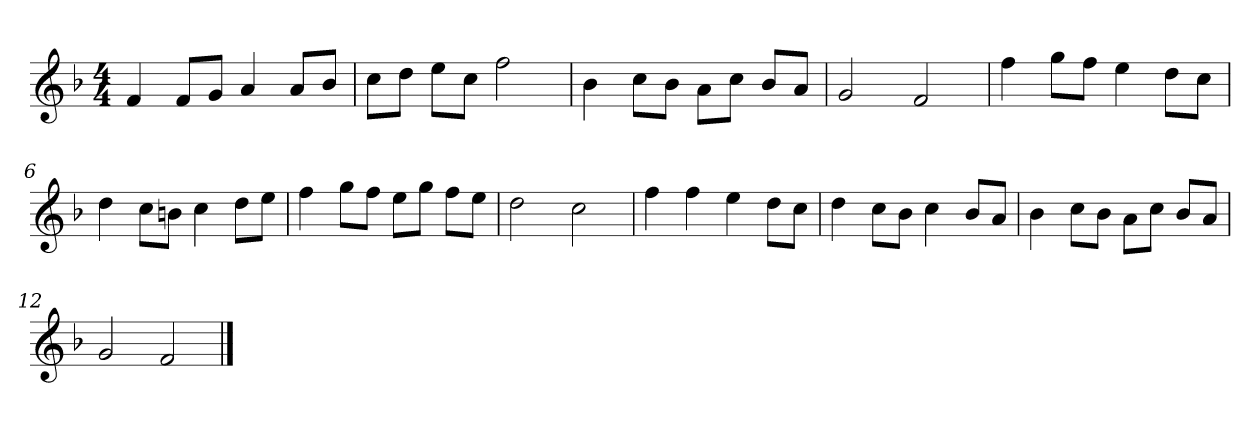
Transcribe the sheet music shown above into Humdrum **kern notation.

**kern
*part1
*staff1
*k[b-]
*M4/4
*MM120
=1
4f
8fL
8gJ
4a
8aL
8b-J
=2
8ccL
8ddJ
8eeL
8ccJ
2ff
=3
4b-
8ccL
8b-J
8aL
8ccJ
8b-L
8aJ
=4
2g
2f
=5
4ff
8ggL
8ffJ
4ee
8ddL
8ccJ
=6
4dd
8ccL
8bnJ
4cc
8ddL
8eeJ
=7
4ff
8ggL
8ffJ
8eeL
8ggJ
8ffL
8eeJ
=8
2dd
2cc
=9
4ff
4ff
4ee
8ddL
8ccJ
=10
4dd
8ccL
8b-J
4cc
8b-L
8aJ
=11
4b-
8ccL
8b-J
8aL
8ccJ
8b-L
8aJ
=12
2g
2f
==
*-
